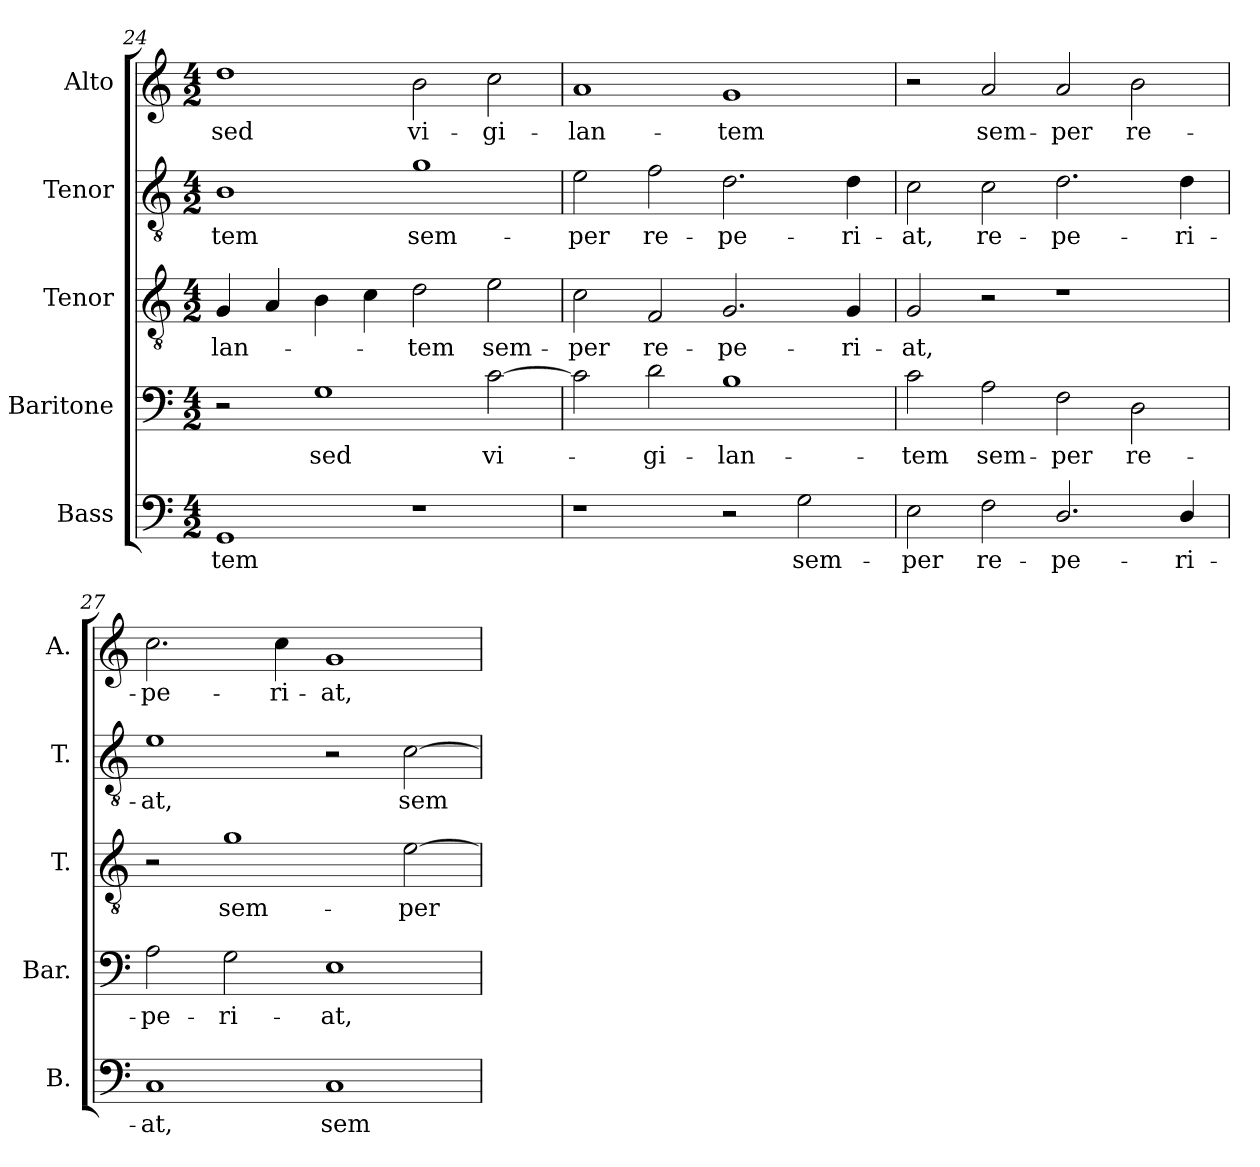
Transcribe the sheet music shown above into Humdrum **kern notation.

**kern	**text	**kern	**text	**kern	**text	**kern	**text	**kern	**text
*part5	*part5	*part4	*part4	*part3	*part3	*part2	*part2	*part1	*part1
*staff5	*staff5	*staff4	*staff4	*staff3	*staff3	*staff2	*staff2	*staff1	*staff1
*I"Bass	*	*I"Baritone	*	*I"Tenor	*	*I"Tenor	*	*I"Alto	*
*I'B.	*	*I'Bar.	*	*I'T.	*	*I'T.	*	*I'A.	*
*clefF4	*	*clefF4	*	*clefGv2	*	*clefGv2	*	*clefG2	*
*	*	*	*	*ITrd7c12	*	*ITrd7c12	*	*	*
*k[]	*	*k[]	*	*k[]	*	*k[]	*	*k[]	*
*C:	*	*C:	*	*C:	*	*C:	*	*C:	*
*M4/2	*	*M4/2	*	*M4/2	*	*M4/2	*	*M4/2	*
=24	=24	=24	=24	=24	=24	=24	=24	=24	=24
!	!LO:LY:b:color=#000000	!	!	!	!	!	!	!	!
!	!	!	!	!	!LO:LY:b:color=#000000	!	!	!	!
!	!	!	!	!	!	!	!LO:LY:b:color=#000000	!	!
!	!	!	!	!	!	!	!	!	!LO:LY:b:color=#000000
1GGi	-tem	2r	.	4GGi/	-lan-	1BBi	-tem	1ddi	sed
.	.	.	.	4AAi/	.	.	.	.	.
!	!	!	!LO:LY:b:color=#000000	!	!	!	!	!	!
.	.	1Gi	sed	4BBi\	.	.	.	.	.
.	.	.	.	4Ci\	.	.	.	.	.
!	!	!	!	!	!LO:LY:b:color=#000000	!	!	!	!
!	!	!	!	!	!	!	!LO:LY:b:color=#000000	!	!
!	!	!	!	!	!	!	!	!	!LO:LY:b:color=#000000
1r	.	.	.	2Di\	-tem	1Gi	sem-	2bi\	vi-
!	!	!	!LO:LY:b:color=#000000	!	!	!	!	!	!
!	!	!	!	!	!LO:LY:b:color=#000000	!	!	!	!
!	!	!	!	!	!	!	!	!	!LO:LY:b:color=#000000
.	.	[2ci\	vi-	2Ei\	sem-	.	.	2cci\	-gi-
!!LO:LB:g=z
=25	=25	=25	=25	=25	=25	=25	=25	=25	=25
!	!	!	!	!	!LO:LY:b:color=#000000	!	!	!	!
!	!	!	!	!	!	!	!LO:LY:b:color=#000000	!	!
!	!	!	!	!	!	!	!	!	!LO:LY:b:color=#000000
1r	.	2ci\]	.	2Ci\	-per	2Ei\	-per	1ai	-lan-
!	!	!	!LO:LY:b:color=#000000	!	!	!	!	!	!
!	!	!	!	!	!LO:LY:b:color=#000000	!	!	!	!
!	!	!	!	!	!	!	!LO:LY:b:color=#000000	!	!
.	.	2di\	-gi-	2FFi/	re-	2Fi\	re-	.	.
!	!	!	!LO:LY:b:color=#000000	!	!	!	!	!	!
!	!	!	!	!	!LO:LY:b:color=#000000	!	!	!	!
!	!	!	!	!	!	!	!LO:LY:b:color=#000000	!	!
!	!	!	!	!	!	!	!	!	!LO:LY:b:color=#000000
2r	.	1Bi	-lan-	2.GGi/	-pe-	2.Di\	-pe-	1gi	-tem
!	!LO:LY:b:color=#000000	!	!	!	!	!	!	!	!
2Gi\	sem-	.	.	.	.	.	.	.	.
!	!	!	!	!	!LO:LY:b:color=#000000	!	!	!	!
!	!	!	!	!	!	!	!LO:LY:b:color=#000000	!	!
.	.	.	.	4GGi/	-ri-	4Di\	-ri-	.	.
=26	=26	=26	=26	=26	=26	=26	=26	=26	=26
!	!LO:LY:b:color=#000000	!	!	!	!	!	!	!	!
!	!	!	!LO:LY:b:color=#000000	!	!	!	!	!	!
!	!	!	!	!	!LO:LY:b:color=#000000	!	!	!	!
!	!	!	!	!	!	!	!LO:LY:b:color=#000000	!	!
2Ei\	-per	2ci\	-tem	2GGi/	-at,	2Ci\	-at,	2r	.
!	!LO:LY:b:color=#000000	!	!	!	!	!	!	!	!
!	!	!	!LO:LY:b:color=#000000	!	!	!	!	!	!
!	!	!	!	!	!	!	!LO:LY:b:color=#000000	!	!
!	!	!	!	!	!	!	!	!	!LO:LY:b:color=#000000
2Fi\	re-	2Ai\	sem-	2r	.	2Ci\	re-	2ai/	sem-
!	!LO:LY:b:color=#000000	!	!	!	!	!	!	!	!
!	!	!	!LO:LY:b:color=#000000	!	!	!	!	!	!
!	!	!	!	!	!	!	!LO:LY:b:color=#000000	!	!
!	!	!	!	!	!	!	!	!	!LO:LY:b:color=#000000
2.Di/	-pe-	2Fi\	-per	1r	.	2.Di\	-pe-	2ai/	-per
!	!	!	!LO:LY:b:color=#000000	!	!	!	!	!	!
!	!	!	!	!	!	!	!	!	!LO:LY:b:color=#000000
.	.	2Di\	re-	.	.	.	.	2bi\	re-
!	!LO:LY:b:color=#000000	!	!	!	!	!	!	!	!
!	!	!	!	!	!	!	!LO:LY:b:color=#000000	!	!
4Di/	-ri-	.	.	.	.	4Di\	-ri-	.	.
=27	=27	=27	=27	=27	=27	=27	=27	=27	=27
!	!LO:LY:b:color=#000000	!	!	!	!	!	!	!	!
!	!	!	!LO:LY:b:color=#000000	!	!	!	!	!	!
!	!	!	!	!	!	!	!LO:LY:b:color=#000000	!	!
!	!	!	!	!	!	!	!	!	!LO:LY:b:color=#000000
1Ci	-at,	2Ai\	-pe-	2r	.	1Ei	-at,	2.cci\	-pe-
!	!	!	!LO:LY:b:color=#000000	!	!	!	!	!	!
!	!	!	!	!	!LO:LY:b:color=#000000	!	!	!	!
.	.	2Gi\	-ri-	1Gi	sem-	.	.	.	.
!	!	!	!	!	!	!	!	!	!LO:LY:b:color=#000000
.	.	.	.	.	.	.	.	4cci\	-ri-
!	!LO:LY:b:color=#000000	!	!	!	!	!	!	!	!
!	!	!	!LO:LY:b:color=#000000	!	!	!	!	!	!
!	!	!	!	!	!	!	!	!	!LO:LY:b:color=#000000
1Ci	sem-	1Ei	-at,	.	.	2r	.	1gi	-at,
!	!	!	!	!	!LO:LY:b:color=#000000	!	!	!	!
!	!	!	!	!	!	!	!LO:LY:b:color=#000000	!	!
.	.	.	.	[2Ei\	-per	[2Ci\	sem-	.	.
=	=	=	=	=	=	=	=	=	=
*-	*-	*-	*-	*-	*-	*-	*-	*-	*-
